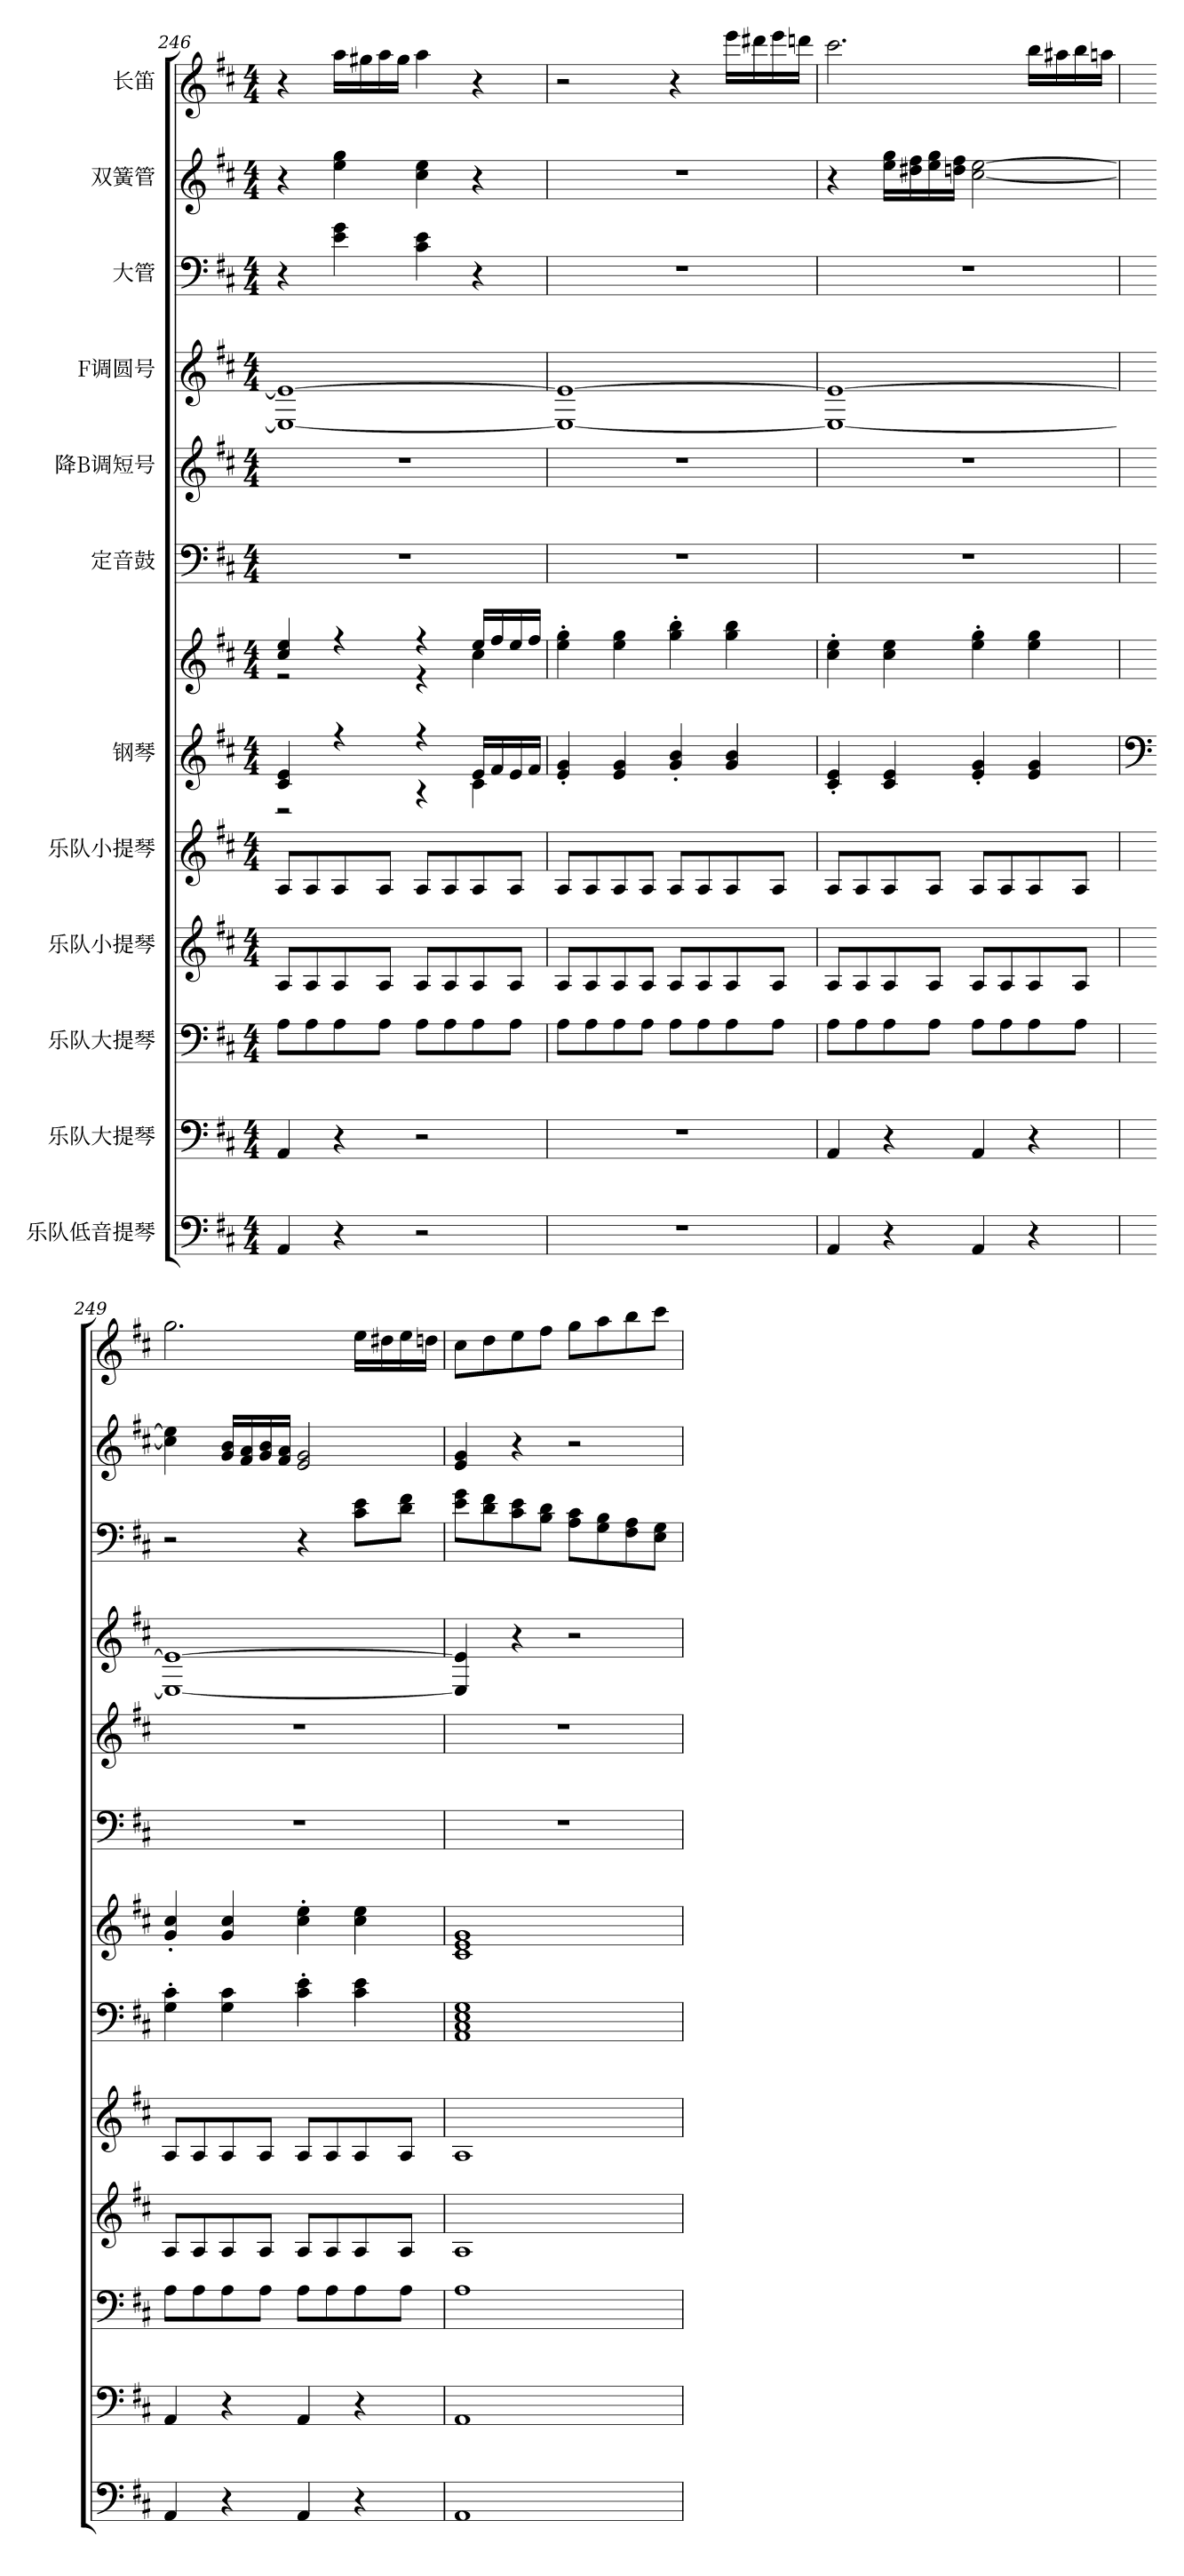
**kern	**kern	**kern	**kern	**kern	**kern	**kern	**kern	**kern	**kern	**kern	**kern	**kern
*part12	*part11	*part10	*part9	*part8	*part7	*part7	*part6	*part5	*part4	*part3	*part2	*part1
*staff13	*staff12	*staff11	*staff10	*staff9	*staff8	*staff7	*staff6	*staff5	*staff4	*staff3	*staff2	*staff1
*I"乐队低音提琴	*I"乐队大提琴	*I"乐队大提琴	*I"乐队小提琴	*I"乐队小提琴	*I"钢琴	*	*I"定音鼓	*I"降B调短号	*I"F调圆号	*I"大管	*I"双簧管	*I"长笛
!!LO:PB:g=z
*clefF4	*clefF4	*clefF4	*clefG2	*clefG2	*clefG2	*clefG2	*clefF4	*clefG2	*clefG2	*clefF4	*clefG2	*clefG2
*ITrd7c12	*	*	*	*	*	*	*	*ITrd1c2	*ITrd4c7	*	*	*
*k[f#c#]	*k[f#c#]	*k[f#c#]	*k[f#c#]	*k[f#c#]	*k[f#c#]	*k[f#c#]	*k[f#c#]	*k[]	*k[f#]	*k[f#c#]	*k[f#c#]	*k[f#c#]
*M4/4	*M4/4	*M4/4	*M4/4	*M4/4	*M4/4	*M4/4	*M4/4	*M4/4	*M4/4	*M4/4	*M4/4	*M4/4
=246	=246	=246	=246	=246	=246	=246	=246	=246	=246	=246	=246	=246
*	*	*	*	*	*^	*^	*	*	*	*	*	*
4AAA/	4AA/	8A\L	8A/L	8A/L	4c#/ 4e/	2r	4cc#/ 4ee/	2r	1r	1r	1AA_ 1A_	4r	4r	4r
.	.	8A\	8A/	8A/	.	.	.	.	.	.	.	.	.	.
4r	4r	8A\	8A/	8A/	4r	.	4r	.	.	.	.	4e\ 4g\	4ee\ 4gg\	16aa\LL
.	.	.	.	.	.	.	.	.	.	.	.	.	.	16gg#X\
.	.	8A\J	8A/J	8A/J	.	.	.	.	.	.	.	.	.	16aa\
.	.	.	.	.	.	.	.	.	.	.	.	.	.	16gg#\JJ
2r	2r	8A\L	8A/L	8A/L	4r	4r	4r	4r	.	.	.	4c#\ 4e\	4cc#\ 4ee\	4aa\
.	.	8A\	8A/	8A/	.	.	.	.	.	.	.	.	.	.
.	.	8A\	8A/	8A/	16e/LL	4c#\	16ee/LL	4cc#\	.	.	.	4r	4r	4r
.	.	.	.	.	16f#/	.	16ff#/	.	.	.	.	.	.	.
.	.	8A\J	8A/J	8A/J	16e/	.	16ee/	.	.	.	.	.	.	.
.	.	.	.	.	16f#/JJ	.	16ff#/JJ	.	.	.	.	.	.	.
*	*	*	*	*	*v	*v	*	*	*	*	*	*	*	*
*	*	*	*	*	*	*v	*v	*	*	*	*	*	*
=247	=247	=247	=247	=247	=247	=247	=247	=247	=247	=247	=247	=247
1r	1r	8A\L	8A/L	8A/L	4e/' 4g/'	4ee\' 4gg\'	1r	1r	1AA_ 1A_	1r	1r	2r
.	.	8A\	8A/	8A/	.	.	.	.	.	.	.	.
.	.	8A\	8A/	8A/	4e/ 4g/	4ee\ 4gg\	.	.	.	.	.	.
.	.	8A\J	8A/J	8A/J	.	.	.	.	.	.	.	.
.	.	8A\L	8A/L	8A/L	4g/' 4b/'	4gg\' 4bb\'	.	.	.	.	.	4r
.	.	8A\	8A/	8A/	.	.	.	.	.	.	.	.
.	.	8A\	8A/	8A/	4g/ 4b/	4gg\ 4bb\	.	.	.	.	.	16eee\LL
.	.	.	.	.	.	.	.	.	.	.	.	16ddd#X\
.	.	8A\J	8A/J	8A/J	.	.	.	.	.	.	.	16eee\
.	.	.	.	.	.	.	.	.	.	.	.	16dddn\JJ
!!LO:PB:g=z
=248	=248	=248	=248	=248	=248	=248	=248	=248	=248	=248	=248	=248
4AAA/	4AA/	8A\L	8A/L	8A/L	4c#/' 4e/'	4cc#\' 4ee\'	1r	1r	1AA_ 1A_	1r	4r	2.ccc#\
.	.	8A\	8A/	8A/	.	.	.	.	.	.	.	.
4r	4r	8A\	8A/	8A/	4c#/ 4e/	4cc#\ 4ee\	.	.	.	.	16ee\ 16gg\LL	.
.	.	.	.	.	.	.	.	.	.	.	16dd#X\ 16ff#\	.
.	.	8A\J	8A/J	8A/J	.	.	.	.	.	.	16ee\ 16gg\	.
.	.	.	.	.	.	.	.	.	.	.	16ddn\ 16ff#\JJ	.
4AAA/	4AA/	8A\L	8A/L	8A/L	4e/' 4g/'	4ee\' 4gg\'	.	.	.	.	[2cc#\ [2ee\	.
.	.	8A\	8A/	8A/	.	.	.	.	.	.	.	.
4r	4r	8A\	8A/	8A/	4e/ 4g/	4ee\ 4gg\	.	.	.	.	.	16bb\LL
.	.	.	.	.	.	.	.	.	.	.	.	16aa#X\
.	.	8A\J	8A/J	8A/J	.	.	.	.	.	.	.	16bb\
.	.	.	.	.	.	.	.	.	.	.	.	16aan\JJ
=249	=249	=249	=249	=249	=249	=249	=249	=249	=249	=249	=249	=249
*	*	*	*	*	*clefF4	*	*	*	*	*	*	*
4AAA/	4AA/	8A\L	8A/L	8A/L	4G\' 4c#\'	4g/' 4cc#/'	1r	1r	1AA_ 1A_	2r	4cc#\] 4ee\]	2.gg\
.	.	8A\	8A/	8A/	.	.	.	.	.	.	.	.
4r	4r	8A\	8A/	8A/	4G\ 4c#\	4g/ 4cc#/	.	.	.	.	16g/ 16b/LL	.
.	.	.	.	.	.	.	.	.	.	.	16f#/ 16a/	.
.	.	8A\J	8A/J	8A/J	.	.	.	.	.	.	16g/ 16b/	.
.	.	.	.	.	.	.	.	.	.	.	16f#/ 16a/JJ	.
4AAA/	4AA/	8A\L	8A/L	8A/L	4c#\' 4e\'	4cc#\' 4ee\'	.	.	.	4r	2e/ 2g/	.
.	.	8A\	8A/	8A/	.	.	.	.	.	.	.	.
4r	4r	8A\	8A/	8A/	4c#\ 4e\	4cc#\ 4ee\	.	.	.	8c#\ 8e\L	.	16ee\LL
.	.	.	.	.	.	.	.	.	.	.	.	16dd#X\
.	.	8A\J	8A/J	8A/J	.	.	.	.	.	8d\ 8f#\J	.	16ee\
.	.	.	.	.	.	.	.	.	.	.	.	16ddn\JJ
!!LO:PB:g=z
=250	=250	=250	=250	=250	=250	=250	=250	=250	=250	=250	=250	=250
1AAA	1AA	1A	1A	1A	1AA 1C# 1E 1G	1c# 1e 1g	1r	1r	4AA/] 4A/]	8e\ 8g\L	4e/ 4g/	8cc#\L
.	.	.	.	.	.	.	.	.	.	8d\ 8f#\	.	8dd\
.	.	.	.	.	.	.	.	.	4r	8c#\ 8e\	4r	8ee\
.	.	.	.	.	.	.	.	.	.	8B\ 8d\J	.	8ff#\J
.	.	.	.	.	.	.	.	.	2r	8A\ 8c#\L	2r	8gg\L
.	.	.	.	.	.	.	.	.	.	8G\ 8B\	.	8aa\
.	.	.	.	.	.	.	.	.	.	8F#\ 8A\	.	8bb\
.	.	.	.	.	.	.	.	.	.	8E\ 8G\J	.	8ccc#\J
=	=	=	=	=	=	=	=	=	=	=	=	=
*-	*-	*-	*-	*-	*-	*-	*-	*-	*-	*-	*-	*-
